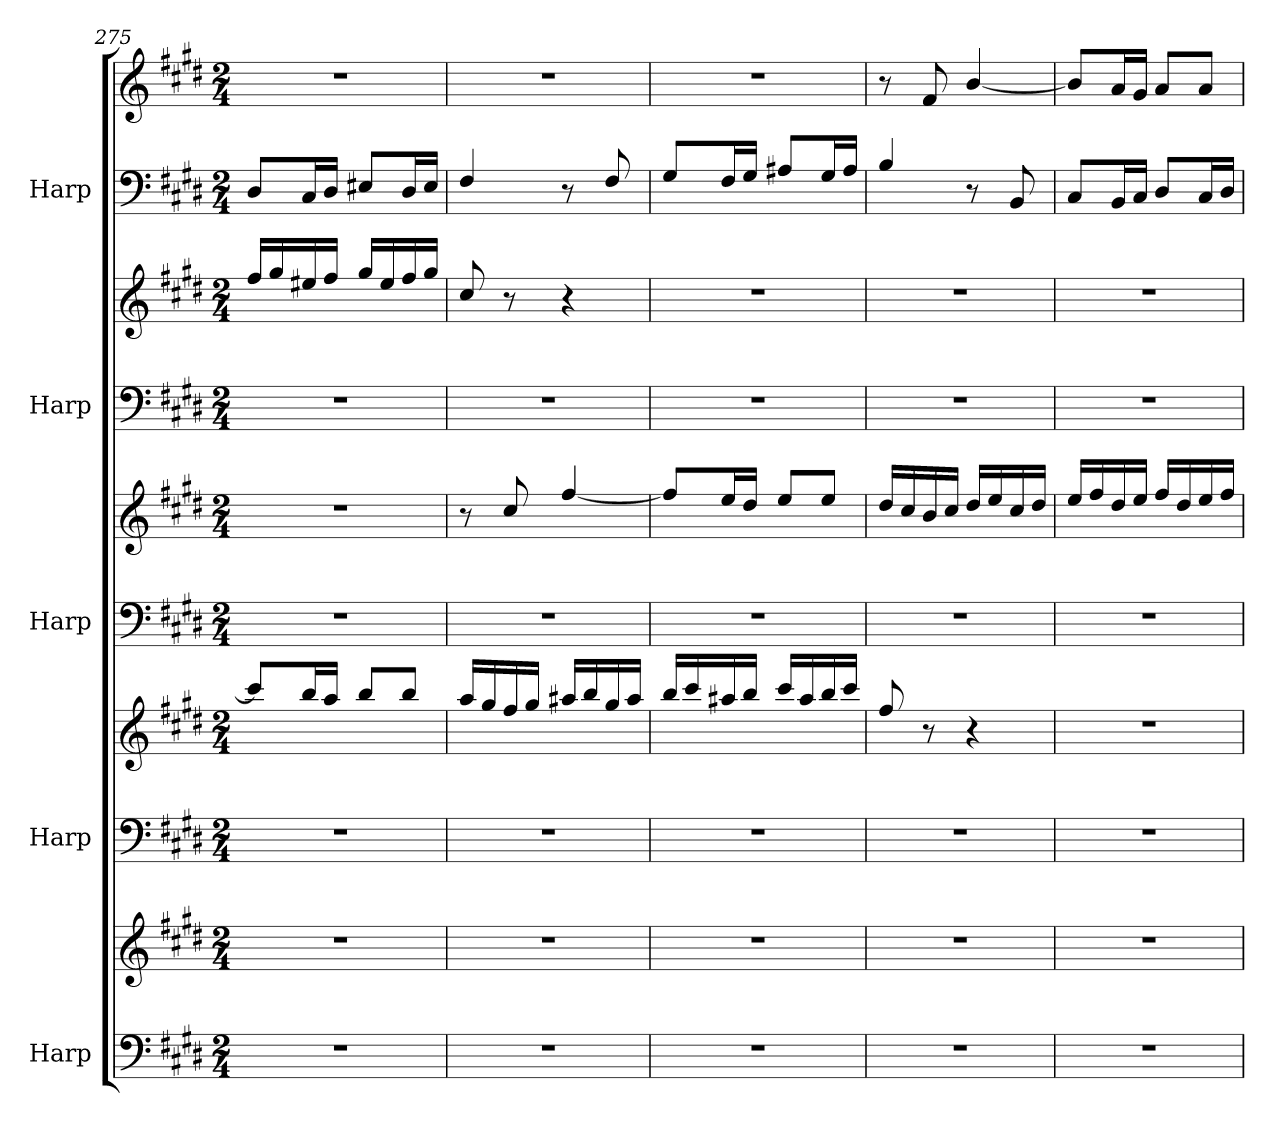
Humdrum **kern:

**kern	**kern	**kern	**kern	**kern	**kern	**kern	**kern	**kern	**kern
*part5	*part5	*part4	*part4	*part3	*part3	*part2	*part2	*part1	*part1
*staff10	*staff9	*staff8	*staff7	*staff6	*staff5	*staff4	*staff3	*staff2	*staff1
*I"Harp	*	*I"Harp	*	*I"Harp	*	*I"Harp	*	*I"Harp	*
*I'Hp	*	*I'Hp	*	*I'Hp	*	*I'Hp	*	*I'Hp	*
*clefF4	*clefG2	*clefF4	*clefG2	*clefF4	*clefG2	*clefF4	*clefG2	*clefF4	*clefG2
*k[f#c#g#d#]	*k[f#c#g#d#]	*k[f#c#g#d#]	*k[f#c#g#d#]	*k[f#c#g#d#]	*k[f#c#g#d#]	*k[f#c#g#d#]	*k[f#c#g#d#]	*k[f#c#g#d#]	*k[f#c#g#d#]
*M2/4	*M2/4	*M2/4	*M2/4	*M2/4	*M2/4	*M2/4	*M2/4	*M2/4	*M2/4
=275	=275	=275	=275	=275	=275	=275	=275	=275	=275
2r	2r	2r	8ccc#/L]	2r	2r	2r	16ff#/LL	8D#/L	2r
.	.	.	.	.	.	.	16gg#/	.	.
.	.	.	16bb/L	.	.	.	16ee#X/	16C#/L	.
.	.	.	16aa/JJ	.	.	.	16ff#/JJ	16D#/JJ	.
.	.	.	8bb/L	.	.	.	16gg#/LL	8E#X/L	.
.	.	.	.	.	.	.	16ee#/	.	.
.	.	.	8bb/J	.	.	.	16ff#/	16D#/L	.
.	.	.	.	.	.	.	16gg#/JJ	16E#/JJ	.
=276	=276	=276	=276	=276	=276	=276	=276	=276	=276
2r	2r	2r	16aa/LL	2r	8r	2r	8cc#/	4F#/	2r
.	.	.	16gg#/	.	.	.	.	.	.
.	.	.	16ff#/	.	8cc#/	.	8r	.	.
.	.	.	16gg#/JJ	.	.	.	.	.	.
.	.	.	16aa#X/LL	.	[4ff#/	.	4r	8r	.
.	.	.	16bb/	.	.	.	.	.	.
.	.	.	16gg#/	.	.	.	.	8F#/	.
.	.	.	16aa#/JJ	.	.	.	.	.	.
=277	=277	=277	=277	=277	=277	=277	=277	=277	=277
2r	2r	2r	16bb/LL	2r	8ff#/L]	2r	2r	8G#/L	2r
.	.	.	16ccc#/	.	.	.	.	.	.
.	.	.	16aa#X/	.	16ee/L	.	.	16F#/L	.
.	.	.	16bb/JJ	.	16dd#/JJ	.	.	16G#/JJ	.
.	.	.	16ccc#/LL	.	8ee/L	.	.	8A#X/L	.
.	.	.	16aa#/	.	.	.	.	.	.
.	.	.	16bb/	.	8ee/J	.	.	16G#/L	.
.	.	.	16ccc#/JJ	.	.	.	.	16A#/JJ	.
!!LO:PB:g=z
=278	=278	=278	=278	=278	=278	=278	=278	=278	=278
2r	2r	2r	8ff#/	2r	16dd#/LL	2r	2r	4B/	8r
.	.	.	.	.	16cc#/	.	.	.	.
.	.	.	8r	.	16b/	.	.	.	8f#/
.	.	.	.	.	16cc#/JJ	.	.	.	.
.	.	.	4r	.	16dd#/LL	.	.	8r	[4b/
.	.	.	.	.	16ee/	.	.	.	.
.	.	.	.	.	16cc#/	.	.	8BB/	.
.	.	.	.	.	16dd#/JJ	.	.	.	.
=279	=279	=279	=279	=279	=279	=279	=279	=279	=279
2r	2r	2r	2r	2r	16ee/LL	2r	2r	8C#/L	8b/L]
.	.	.	.	.	16ff#/	.	.	.	.
.	.	.	.	.	16dd#/	.	.	16BB/L	16a/L
.	.	.	.	.	16ee/JJ	.	.	16C#/JJ	16g#/JJ
.	.	.	.	.	16ff#/LL	.	.	8D#/L	8a/L
.	.	.	.	.	16dd#/	.	.	.	.
.	.	.	.	.	16ee/	.	.	16C#/L	8a/J
.	.	.	.	.	16ff#/JJ	.	.	16D#/JJ	.
=	=	=	=	=	=	=	=	=	=
*-	*-	*-	*-	*-	*-	*-	*-	*-	*-
